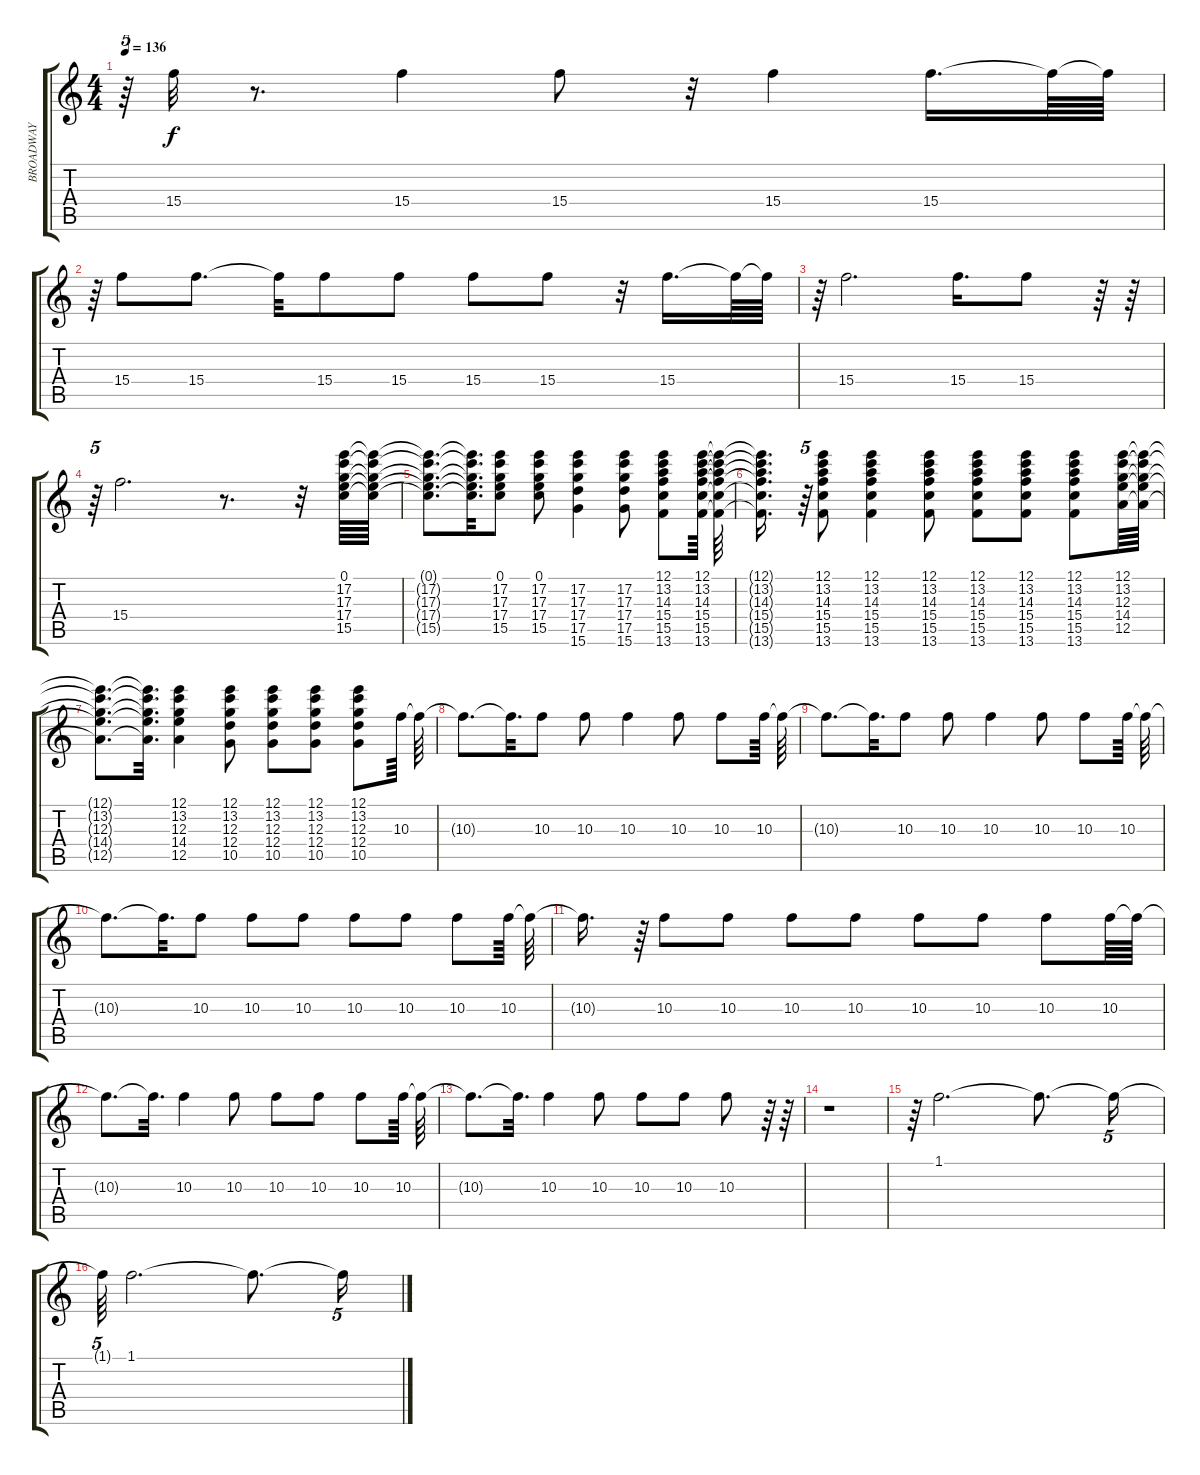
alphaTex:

\track ("BROADWAY" "BROADWAY") {instrument acousticguitarsteel}
\staff {score tabs}
\tuning (E4 B3 G3 D3 A2 E2) {hide}
\ts (4 4)
\tempo 136
\clef g2
\ks c
r.64{tu (5 4) dy f} 15.4.32 r.8{d} 15.4.4 15.4.8 r.32 15.4.4 15.4.16{d} 15.4{t}.64 15.4{t}.64 |
r.64{tu (5 4)} 15.4.8 15.4.8{d} 15.4{t}.32 15.4.8 15.4.8 15.4.8 15.4.8 r.32 15.4.16{d} 15.4{t}.64 15.4{t}.64 |
r.64{tu (5 4)} 15.4.2{d} 15.4.16{d} 15.4.8 r.64 r.64 |
r.64{tu (5 4)} 15.4.2{d} r.8{d} r.32 (0.1 17.2 17.3 17.4 15.5).64 (0.1{t} 17.2{t} 17.3{t} 17.4{t} 15.5{t}).64 |
(0.1{t} 17.2{t} 17.3{t} 17.4{t} 15.5{t}).8{d} (0.1{t} 17.2{t} 17.3{t} 17.4{t} 15.5{t}).32{d} (0.1 17.2 17.3 17.4 15.5).8 (0.1 17.2 17.3 17.4 15.5).8 (17.2 17.3 17.4 17.5 15.6).4 (17.2 17.3 17.4 17.5 15.6).8 (12.1 13.2 14.3 15.4 15.5 13.6).8 (12.1 13.2 14.3 15.4 15.5 13.6).64 (12.1{t} 13.2{t} 14.3{t} 15.4{t} 15.5{t} 13.6{t}).64 |
(12.1{t} 13.2{t} 14.3{t} 15.4{t} 15.5{t} 13.6{t}).16{d} r.64{tu (5 4)} (12.1 13.2 14.3 15.4 15.5 13.6).8 (12.1 13.2 14.3 15.4 15.5 13.6).4 (12.1 13.2 14.3 15.4 15.5 13.6).8 (12.1 13.2 14.3 15.4 15.5 13.6).8 (12.1 13.2 14.3 15.4 15.5 13.6).8 (12.1 13.2 14.3 15.4 15.5 13.6).8 (12.1 13.2 12.3 14.4 12.5).64 (12.1{t} 13.2{t} 12.3{t} 14.4{t} 12.5{t}).64 |
(12.1{t} 13.2{t} 12.3{t} 14.4{t} 12.5{t}).8{d} (12.1{t} 13.2{t} 12.3{t} 14.4{t} 12.5{t}).32{d} (12.1 13.2 12.3 14.4 12.5).4 (12.1 13.2 12.3 12.4 10.5).8 (12.1 13.2 12.3 12.4 10.5).8 (12.1 13.2 12.3 12.4 10.5).8 (12.1 13.2 12.3 12.4 10.5).8 10.3.64 10.3{t}.64 |
10.3{t}.8{d} 10.3{t}.32{d} 10.3.8 10.3.8 10.3.4 10.3.8 10.3.8 10.3.64 10.3{t}.64 |
10.3{t}.8{d} 10.3{t}.32{d} 10.3.8 10.3.8 10.3.4 10.3.8 10.3.8 10.3.64 10.3{t}.64 |
10.3{t}.8{d} 10.3{t}.32{d} 10.3.8 10.3.8 10.3.8 10.3.8 10.3.8 10.3.8 10.3.64 10.3{t}.64 |
10.3{t}.16{d} r.64{tu (5 4)} 10.3.8 10.3.8 10.3.8 10.3.8 10.3.8 10.3.8 10.3.8 10.3.64 10.3{t}.64 |
10.3{t}.8{d} 10.3{t}.32{d} 10.3.4 10.3.8 10.3.8 10.3.8 10.3.8 10.3.64 10.3{t}.64 |
10.3{t}.8{d} 10.3{t}.32{d} 10.3.4 10.3.8 10.3.8 10.3.8 10.3.8 r.64 r.64 |
r.1 |
r.64{tu (5 4)} 1.1.2{d} 1.1{t}.8{d} 1.1{t}.16{tu (5 4)} |
1.1{t}.64{tu (5 4)} 1.1.2{d} 1.1{t}.8{d} 1.1{t}.16{tu (5 4)}
